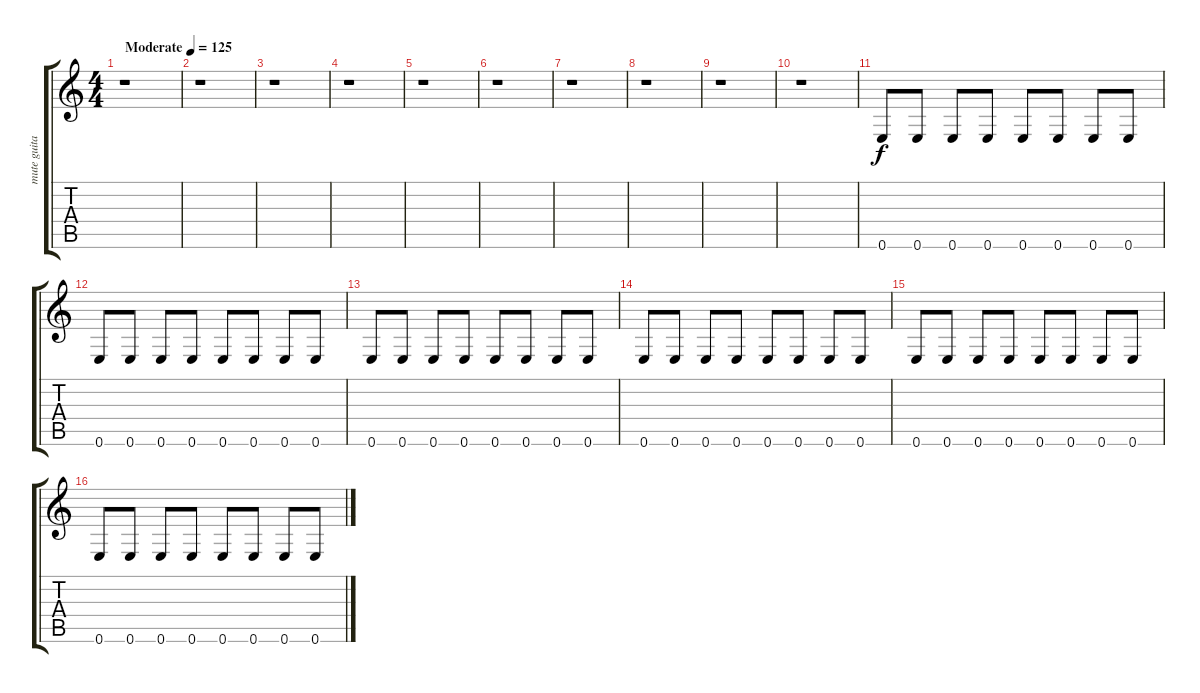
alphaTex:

\track ("mute guitar" "mute guita") {instrument electricguitarmuted}
\staff {score tabs}
\tuning (E4 B3 G3 D3 A2 E2) {hide}
\ts (4 4)
\tempo (125 "Moderate")
\clef g2
\ks c
r.1{dy f instrument electricguitarmuted} |
r.1 |
r.1 |
r.1 |
r.1 |
r.1 |
r.1 |
r.1 |
r.1 |
r.1 |
0.6.8 0.6.8 0.6.8 0.6.8 0.6.8 0.6.8 0.6.8 0.6.8 |
0.6.8 0.6.8 0.6.8 0.6.8 0.6.8 0.6.8 0.6.8 0.6.8 |
0.6.8 0.6.8 0.6.8 0.6.8 0.6.8 0.6.8 0.6.8 0.6.8 |
0.6.8 0.6.8 0.6.8 0.6.8 0.6.8 0.6.8 0.6.8 0.6.8 |
0.6.8 0.6.8 0.6.8 0.6.8 0.6.8 0.6.8 0.6.8 0.6.8 |
0.6.8 0.6.8 0.6.8 0.6.8 0.6.8 0.6.8 0.6.8 0.6.8
